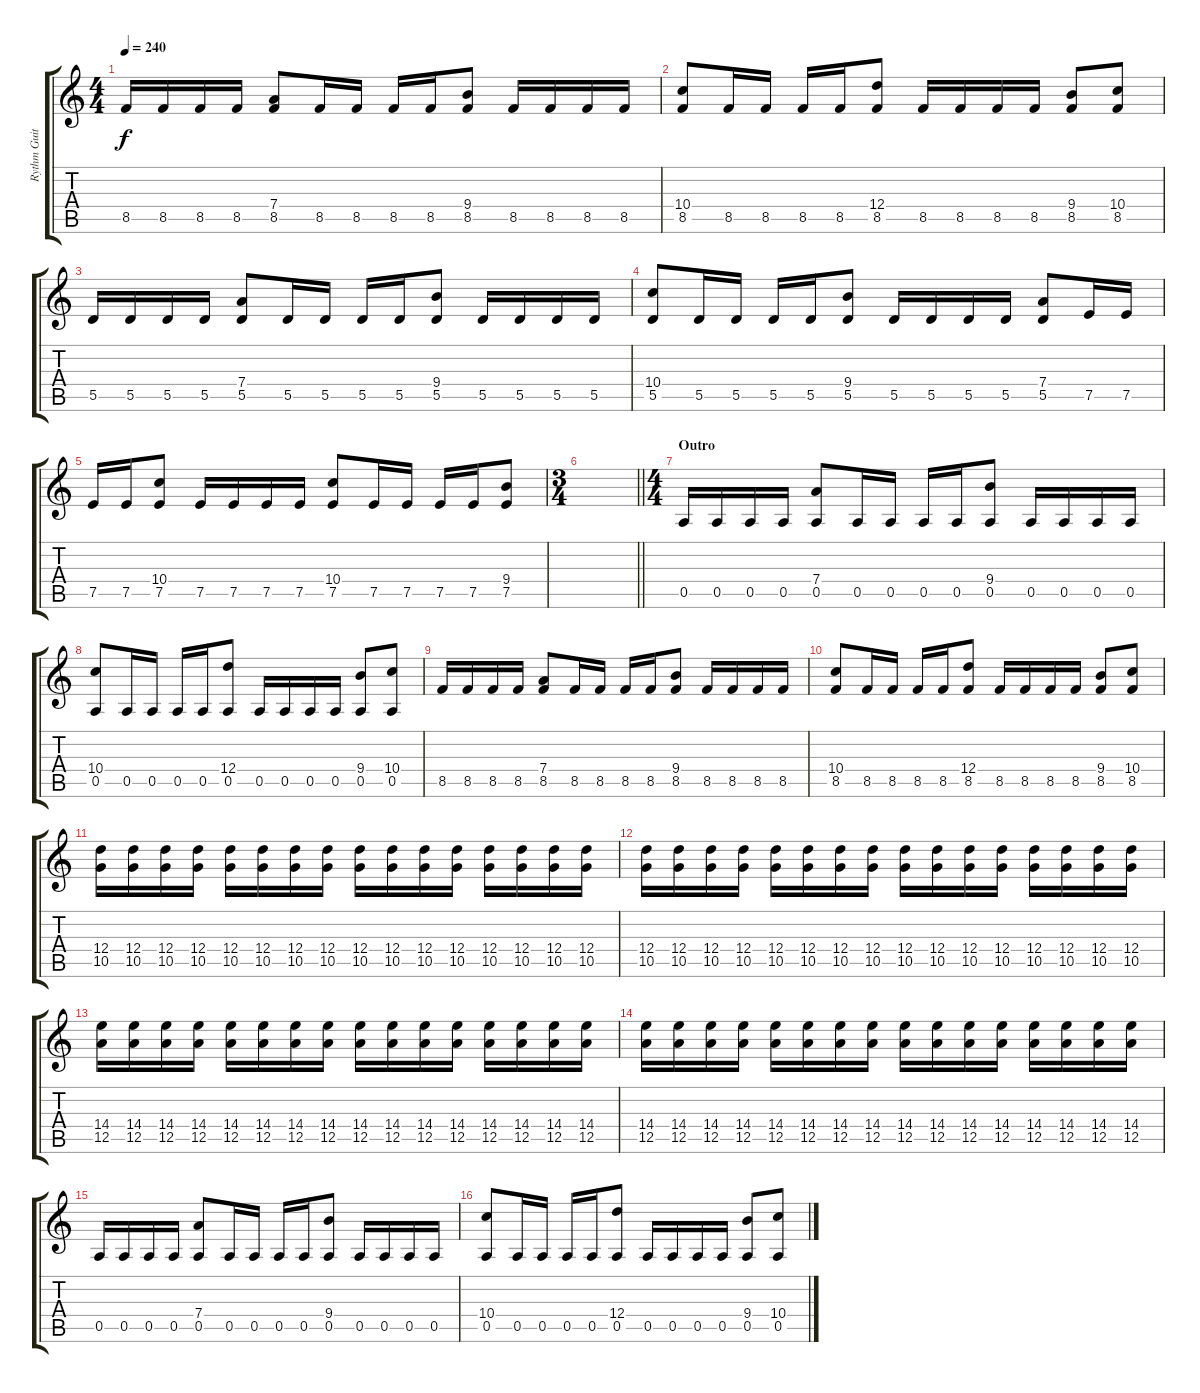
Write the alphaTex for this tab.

\track ("Rythm Guitar" "Rythm Guit") {instrument distortionguitar}
\staff {score tabs}
\tuning (E4 B3 G3 D3 A2 E2) {hide}
\ts (4 4)
\tempo 240
\clef g2
\ks c
8.5.16{dy f} 8.5.16 8.5.16 8.5.16 (7.4 8.5).8 8.5.16 8.5.16 8.5.16 8.5.16 (9.4 8.5).8 8.5.16 8.5.16 8.5.16 8.5.16 |
(10.4 8.5).8 8.5.16 8.5.16 8.5.16 8.5.16 (12.4 8.5).8 8.5.16 8.5.16 8.5.16 8.5.16 (9.4 8.5).8 (10.4 8.5).8 |
5.5.16 5.5.16 5.5.16 5.5.16 (7.4 5.5).8 5.5.16 5.5.16 5.5.16 5.5.16 (9.4 5.5).8 5.5.16 5.5.16 5.5.16 5.5.16 |
(10.4 5.5).8 5.5.16 5.5.16 5.5.16 5.5.16 (9.4 5.5).8 5.5.16 5.5.16 5.5.16 5.5.16 (7.4 5.5).8 7.5.16 7.5.16 |
7.5.16 7.5.16 (10.4 7.5).8 7.5.16 7.5.16 7.5.16 7.5.16 (10.4 7.5).8 7.5.16 7.5.16 7.5.16 7.5.16 (9.4 7.5).8 |
\ts (3 4)
\barLineRight lightlight
|
\ts (4 4)
\section ("" "Outro")
0.5.16 0.5.16 0.5.16 0.5.16 (7.4 0.5).8 0.5.16 0.5.16 0.5.16 0.5.16 (9.4 0.5).8 0.5.16 0.5.16 0.5.16 0.5.16 |
(10.4 0.5).8 0.5.16 0.5.16 0.5.16 0.5.16 (12.4 0.5).8 0.5.16 0.5.16 0.5.16 0.5.16 (9.4 0.5).8 (10.4 0.5).8 |
8.5.16 8.5.16 8.5.16 8.5.16 (7.4 8.5).8 8.5.16 8.5.16 8.5.16 8.5.16 (9.4 8.5).8 8.5.16 8.5.16 8.5.16 8.5.16 |
(10.4 8.5).8 8.5.16 8.5.16 8.5.16 8.5.16 (12.4 8.5).8 8.5.16 8.5.16 8.5.16 8.5.16 (9.4 8.5).8 (10.4 8.5).8 |
(12.4 10.5).16 (12.4 10.5).16 (12.4 10.5).16 (12.4 10.5).16 (12.4 10.5).16 (12.4 10.5).16 (12.4 10.5).16 (12.4 10.5).16 (12.4 10.5).16 (12.4 10.5).16 (12.4 10.5).16 (12.4 10.5).16 (12.4 10.5).16 (12.4 10.5).16 (12.4 10.5).16 (12.4 10.5).16 |
(12.4 10.5).16 (12.4 10.5).16 (12.4 10.5).16 (12.4 10.5).16 (12.4 10.5).16 (12.4 10.5).16 (12.4 10.5).16 (12.4 10.5).16 (12.4 10.5).16 (12.4 10.5).16 (12.4 10.5).16 (12.4 10.5).16 (12.4 10.5).16 (12.4 10.5).16 (12.4 10.5).16 (12.4 10.5).16 |
(14.4 12.5).16 (14.4 12.5).16 (14.4 12.5).16 (14.4 12.5).16 (14.4 12.5).16 (14.4 12.5).16 (14.4 12.5).16 (14.4 12.5).16 (14.4 12.5).16 (14.4 12.5).16 (14.4 12.5).16 (14.4 12.5).16 (14.4 12.5).16 (14.4 12.5).16 (14.4 12.5).16 (14.4 12.5).16 |
(14.4 12.5).16 (14.4 12.5).16 (14.4 12.5).16 (14.4 12.5).16 (14.4 12.5).16 (14.4 12.5).16 (14.4 12.5).16 (14.4 12.5).16 (14.4 12.5).16 (14.4 12.5).16 (14.4 12.5).16 (14.4 12.5).16 (14.4 12.5).16 (14.4 12.5).16 (14.4 12.5).16 (14.4 12.5).16 |
0.5.16 0.5.16 0.5.16 0.5.16 (7.4 0.5).8 0.5.16 0.5.16 0.5.16 0.5.16 (9.4 0.5).8 0.5.16 0.5.16 0.5.16 0.5.16 |
(10.4 0.5).8 0.5.16 0.5.16 0.5.16 0.5.16 (12.4 0.5).8 0.5.16 0.5.16 0.5.16 0.5.16 (9.4 0.5).8 (10.4 0.5).8
